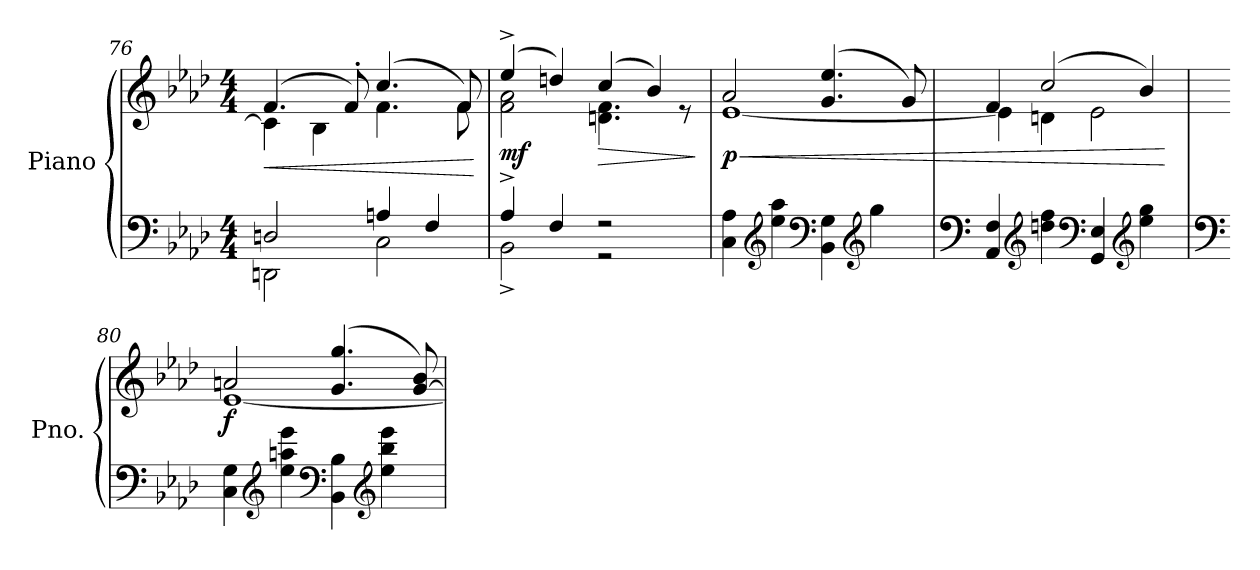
**kern	**kern	**dynam
*part1	*part1	*part1
*staff2	*staff1	*staff1/2
*I"Piano	*	*
*I'Pno.	*	*
*clefF4	*clefG2	*
*k[b-e-a-d-]	*k[b-e-a-d-]	*
*M4/4	*M4/4	*
=76	=76	=76
*^	*	*
!	!	!	!LO:HP:b
*	*	*^	*
2Dn/	2DDn\	(>4.f/	4c\]	<
.	.	.	4B-\	.
.	.	8f'/)	.	.
4An/	2C\	(>4.cc/	4.f\	.
4F/	.	.	.	.
.	.	8f/)	8f\	.
*v	*v	*	*	*
*	*v	*v	*
.	.	[
=77	=77	=77
*^	*^	*
!	!	!	!	!LO:DY:b
4A-^/	2BB-^\	(>4ee-^/	2f\ 2a-\	mf
4F/	.	4ddn/)	.	.
!	!	!	!	!LO:HP:b
2r	2r	(>4cc/	4.dn\ 4.f\	>
.	.	4b-/)	.	.
.	.	.	8r	.
*v	*v	*	*	*
*	*v	*v	*
.	.	]
!!LO:LB:g=z
=78	=78	=78
!	!	!LO:HP:b
*	*^	*
!	!	!	!LO:DY:n=1:b
4C\ 4A-\	2a-/	[1e-	< p
*clefG2	*	*	*
4ee-\ 4aa-\	.	.	.
*clefF4	*	*	*
4BB-\ 4G\	(>4.g/ 4.ee-/	.	.
*clefG2	*	*	*
4gg\	.	.	.
.	8g/)	.	.
=79	=79	=79	=79
*clefF4	*	*	*
4AA-/ 4F/	4f/	4e-\]	.
*clefG2	*	*	*
4ddn\ 4ff\	(>2cc/	4dn\	.
*clefF4	*	*	*
4GG/ 4E-/	.	2e-\	.
*clefG2	*	*	*
4ee-\ 4gg\	4b-/)	.	.
*	*v	*v	*
.	.	[
=80	=80	=80
*clefF4	*	*
*	*^	*
!	!	!	!LO:DY:b
4C\ 4G\	2an/	[1e-	f
*clefG2	*	*	*
4ee-\ 4aan\ 4eee-\	.	.	.
*clefF4	*	*	*
4BB-\ 4B-\	(>4.g/ 4.gg/	.	.
*clefG2	*	*	*
4ee-\ 4bb-\ 4eee-\	.	.	.
.	[8g/ 8b-/)	.	.
*	*v	*v	*
=	=	=
*-	*-	*-
